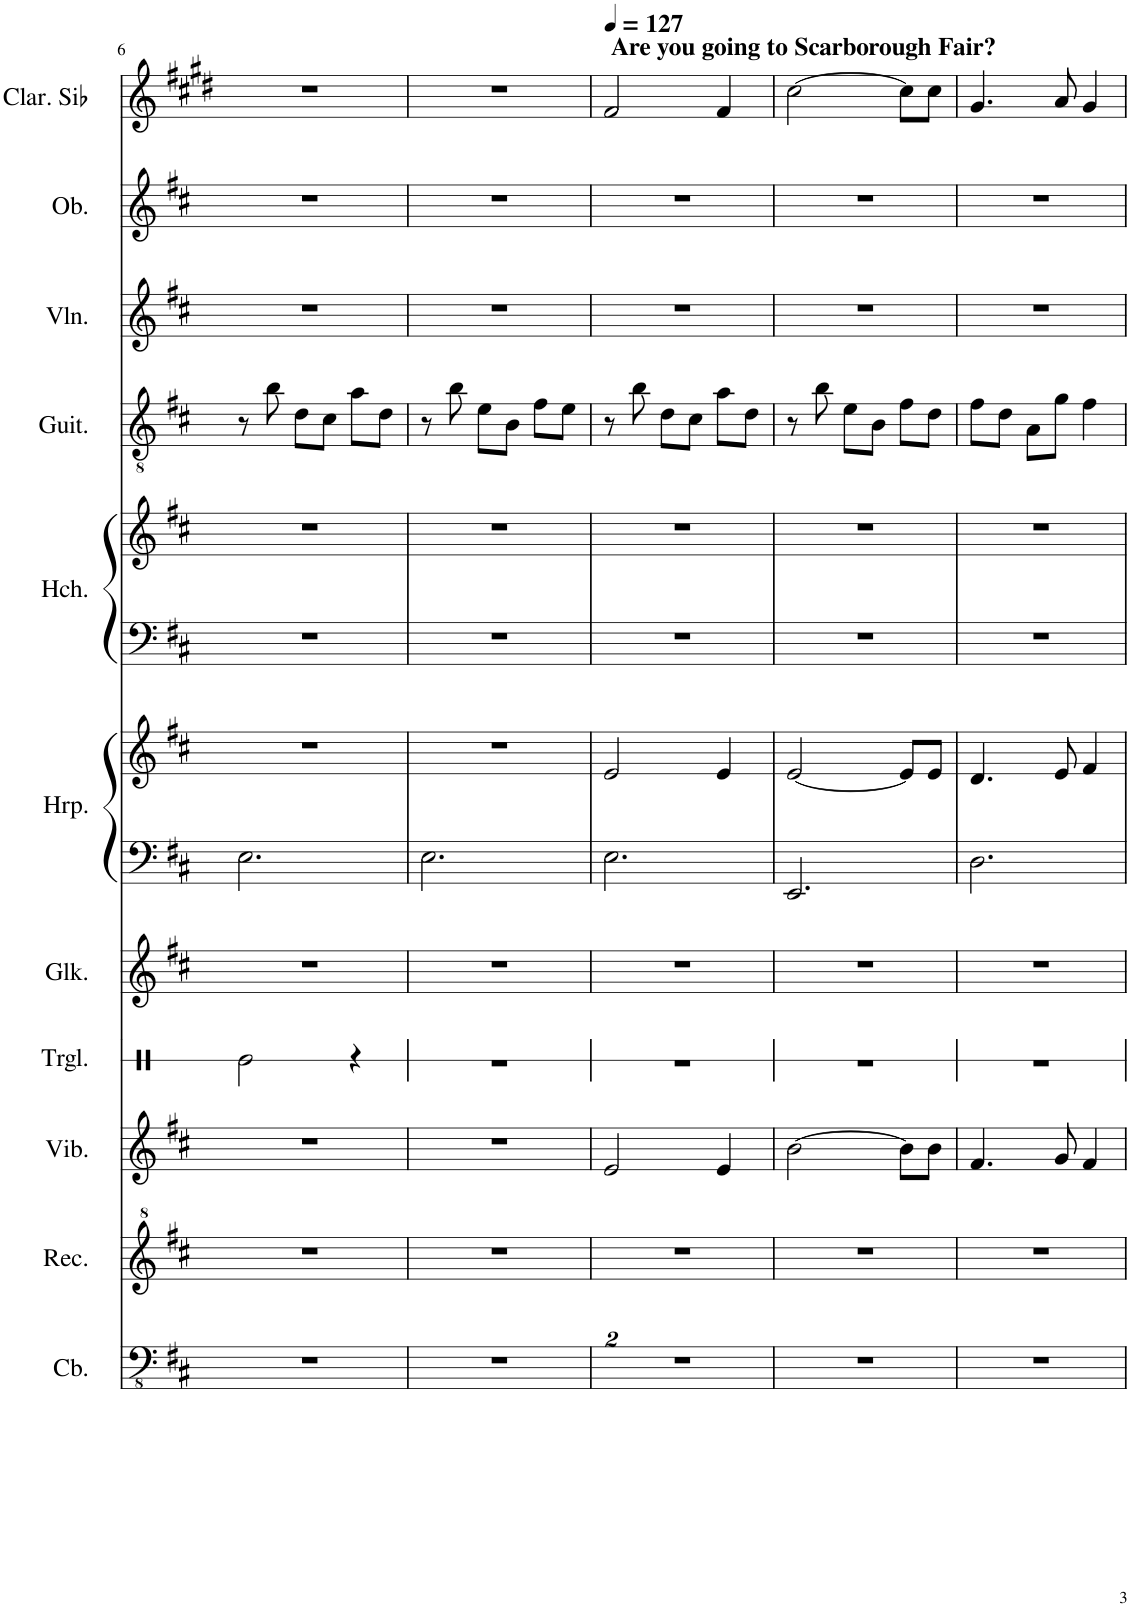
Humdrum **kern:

**kern	**kern	**kern	**kern	**kern	**kern	**kern	**kern	**kern	**kern	**kern	**kern	**kern
*part11	*part10	*part9	*part8	*part7	*part6	*part6	*part5	*part5	*part4	*part3	*part2	*part1
*staff13	*staff12	*staff11	*staff10	*staff9	*staff8	*staff7	*staff6	*staff5	*staff4	*staff3	*staff2	*staff1
*I"コントラバス	*I"リコーダー	*I"ビブラフォン	*I"トライアングル	*I"グロッケンシュピール	*I"ハープ	*	*I"ハープシーコード	*	*I"アコースティックギター	*I"ヴァイオリン	*I"オーボエ	*I"Clarinette en Sib
*	*	*	*	*	*	*	*	*	*	*	*	*I'Clar. Sib
!!LO:PB:g=z
*clefFv4	*clefG^2	*clefG2	*clefX	*clefG2	*clefF4	*clefG2	*clefF4	*clefG2	*clefGv2	*clefG2	*clefG2	*clefG2
*Trd7c12	*	*	*	*Trd-14c-24	*	*	*	*	*	*	*	*Trd1c2
*k[f#c#]	*k[f#c#]	*k[f#c#]	*k[]	*k[f#c#]	*k[f#c#]	*k[f#c#]	*k[f#c#]	*k[f#c#]	*k[f#c#]	*k[f#c#]	*k[f#c#]	*k[f#c#g#d#]
*M3/4	*M3/4	*M3/4	*M3/4	*M3/4	*M3/4	*M3/4	*M3/4	*M3/4	*M3/4	*M3/4	*M3/4	*M3/4
=6	=6	=6	=6	=6	=6	=6	=6	=6	=6	=6	=6	=6
2.r	2.r	2.r	2Re\	2.r	2.E\	2.r	2.r	2.r	8r	2.r	2.r	2.r
.	.	.	.	.	.	.	.	.	8b\	.	.	.
.	.	.	.	.	.	.	.	.	8d\L	.	.	.
.	.	.	.	.	.	.	.	.	8c#\J	.	.	.
.	.	.	4r	.	.	.	.	.	8a\L	.	.	.
.	.	.	.	.	.	.	.	.	8d\J	.	.	.
=7	=7	=7	=7	=7	=7	=7	=7	=7	=7	=7	=7	=7
2.r	2.r	2.r	2.r	2.r	2.E\	2.r	2.r	2.r	8r	2.r	2.r	2.r
.	.	.	.	.	.	.	.	.	8b\	.	.	.
.	.	.	.	.	.	.	.	.	8e\L	.	.	.
.	.	.	.	.	.	.	.	.	8B\J	.	.	.
.	.	.	.	.	.	.	.	.	8f#\L	.	.	.
.	.	.	.	.	.	.	.	.	8e\J	.	.	.
=8	=8	=8	=8	=8	=8	=8	=8	=8	=8	=8	=8	=8
*	*	*	*	*	*	*	*	*	*	*	*	*MM127
!	!	!	!	!	!	!	!	!	!	!	!	!LO:TX:a:B:t=Are you going to Scarborough Fair?
2.r	2.r	2e/	2.r	2.r	2.E\	2e/	2.r	2.r	8r	2.r	2.r	2f#/
.	.	.	.	.	.	.	.	.	8b\	.	.	.
.	.	.	.	.	.	.	.	.	8d\L	.	.	.
.	.	.	.	.	.	.	.	.	8c#\J	.	.	.
.	.	4e/	.	.	.	4e/	.	.	8a\L	.	.	4f#/
.	.	.	.	.	.	.	.	.	8d\J	.	.	.
=9	=9	=9	=9	=9	=9	=9	=9	=9	=9	=9	=9	=9
2.r	2.r	[2b\	2.r	2.r	2.EE/	[2e/	2.r	2.r	8r	2.r	2.r	[2cc#\
.	.	.	.	.	.	.	.	.	8b\	.	.	.
.	.	.	.	.	.	.	.	.	8e\L	.	.	.
.	.	.	.	.	.	.	.	.	8B\J	.	.	.
.	.	8b\L]	.	.	.	8e/L]	.	.	8f#\L	.	.	8cc#\L]
.	.	8b\J	.	.	.	8e/J	.	.	8d\J	.	.	8cc#\J
=10	=10	=10	=10	=10	=10	=10	=10	=10	=10	=10	=10	=10
2.r	2.r	4.f#/	2.r	2.r	2.D\	4.d/	2.r	2.r	8f#\L	2.r	2.r	4.g#/
.	.	.	.	.	.	.	.	.	8d\J	.	.	.
.	.	.	.	.	.	.	.	.	8A\L	.	.	.
.	.	8g/	.	.	.	8e/	.	.	8g\J	.	.	8a/
.	.	4f#/	.	.	.	4f#/	.	.	4f#\	.	.	4g#/
=	=	=	=	=	=	=	=	=	=	=	=	=
*-	*-	*-	*-	*-	*-	*-	*-	*-	*-	*-	*-	*-
